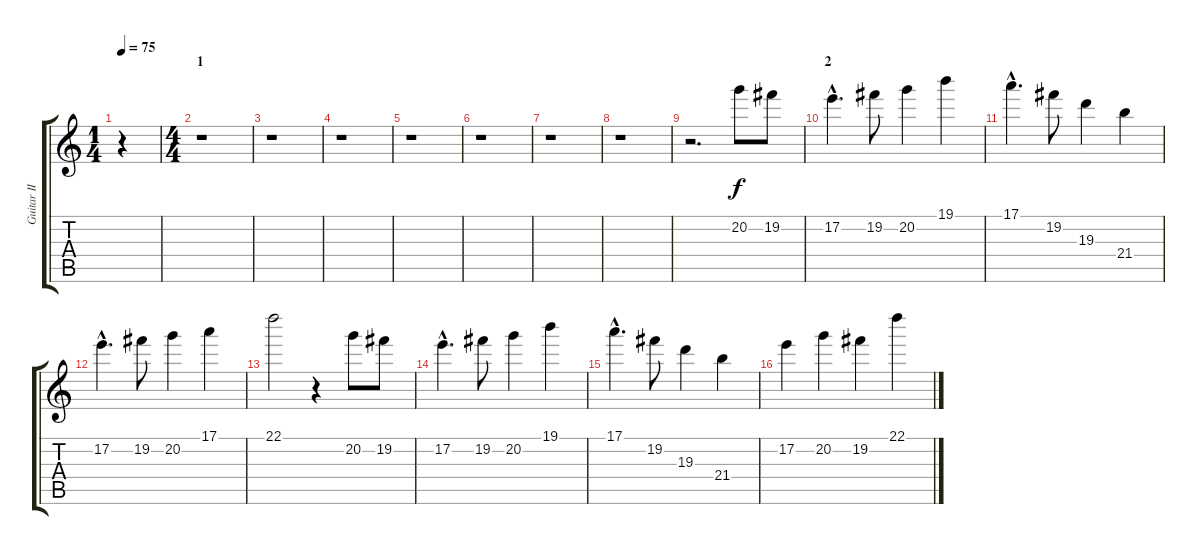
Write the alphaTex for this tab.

\track ("Guitar II" "Guitar II") {instrument overdrivenguitar}
\staff {score tabs}
\tuning (E4 B3 G3 D3 A2 E2) {hide}
\ts (1 4)
\tempo 75
\clef g2
\ks c
r.4{dy f instrument overdrivenguitar} |
\ts (4 4)
\section ("" "1")
r.1 |
r.1 |
r.1 |
r.1 |
r.1 |
r.1 |
r.1 |
r.2{d} 20.2.8 19.2.8 |
\section ("" "2")
17.2{hac}.4{d} 19.2.8 20.2.4 19.1.4 |
17.1{hac}.4{d} 19.2.8 19.3.4 21.4.4 |
17.2{hac}.4{d} 19.2.8 20.2.4 17.1.4 |
22.1.2 r.4 20.2.8 19.2.8 |
17.2{hac}.4{d} 19.2.8 20.2.4 19.1.4 |
17.1{hac}.4{d} 19.2.8 19.3.4 21.4.4 |
17.2.4 20.2.4 19.2.4 22.1.4
